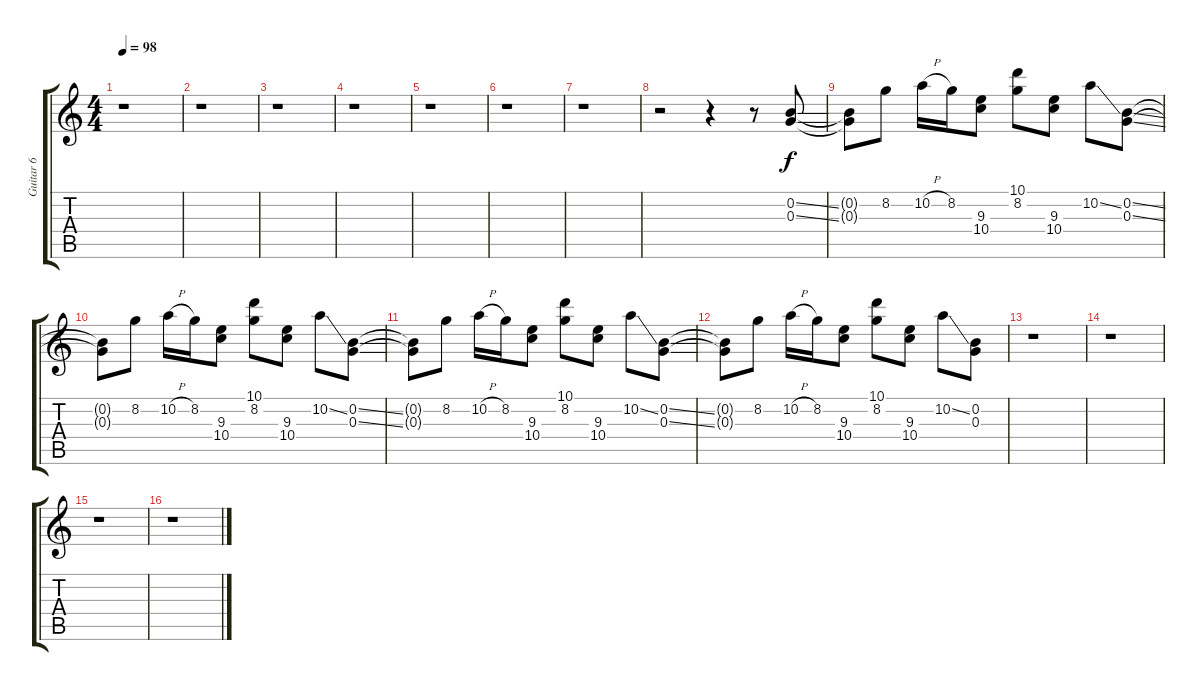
\track ("Guitar 6" "Guitar 6") {instrument electricguitarclean}
\staff {score tabs}
\tuning (E4 B3 G3 D3 A2 E2) {hide}
\ts (4 4)
\tempo 98
\clef g2
\ks c
r.1{dy f} |
r.1 |
r.1 |
r.1 |
r.1 |
r.1 |
r.1 |
r.2 r.4 r.8 (0.2{ss} 0.3{ss}).8 |
(0.2{t} 0.3{t}).8 8.2.8 10.2{h}.16 8.2.16 (9.3 10.4).8 (10.1 8.2).8 (9.3 10.4).8 10.2{ss}.8 (0.2{ss} 0.3{ss}).8 |
(0.2{t} 0.3{t}).8 8.2.8 10.2{h}.16 8.2.16 (9.3 10.4).8 (10.1 8.2).8 (9.3 10.4).8 10.2{ss}.8 (0.2{ss} 0.3{ss}).8 |
(0.2{t} 0.3{t}).8 8.2.8 10.2{h}.16 8.2.16 (9.3 10.4).8 (10.1 8.2).8 (9.3 10.4).8 10.2{ss}.8 (0.2{ss} 0.3{ss}).8 |
(0.2{t} 0.3{t}).8 8.2.8 10.2{h}.16 8.2.16 (9.3 10.4).8 (10.1 8.2).8 (9.3 10.4).8 10.2{ss}.8 (0.2 0.3).8 |
r.1 |
r.1 |
r.1 |
r.1
